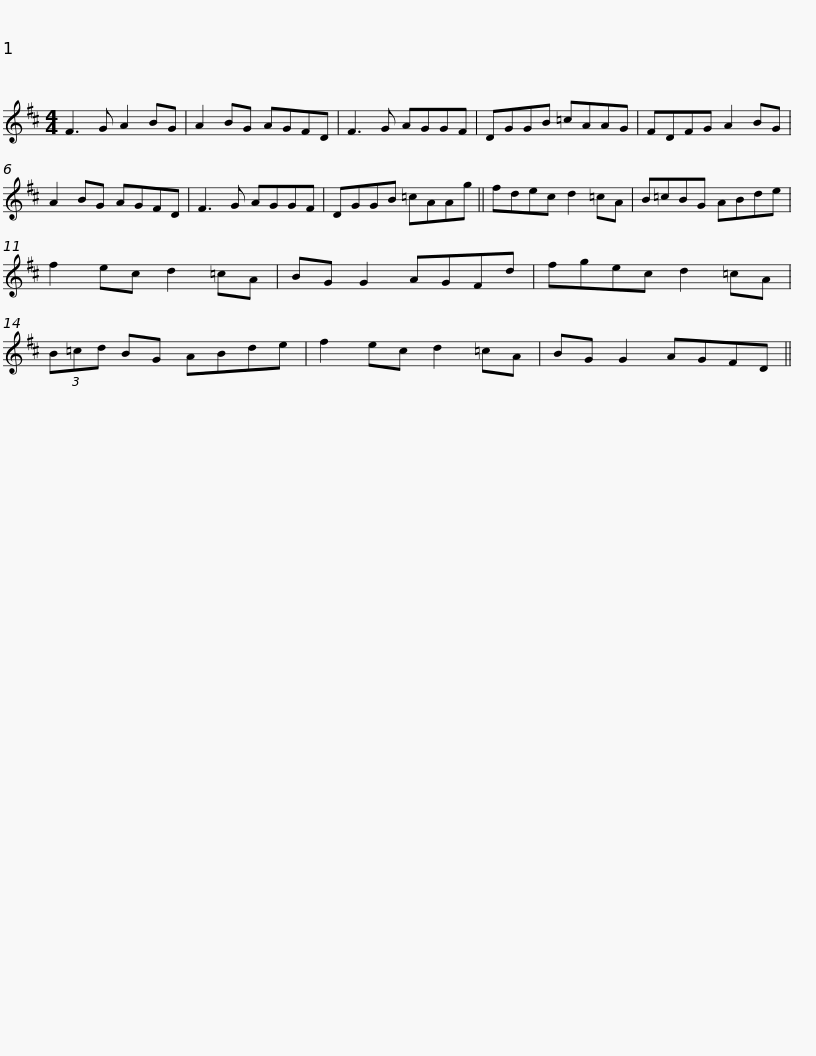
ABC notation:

X:1
L:1/8
M:4/4
I:linebreak $
K:D
V:1 treble
V:1
 F3 G A2 BG | A2 BG AGFD | F3 G AGGF | DGGB =cAAG | FDFG A2 BG | %5
 A2 BG AGFD |$ F3 G AGGF | DGGB =cAAg || fdec d2 =cA | B=cBG ABde | %10
 f2 ec d2 =cA | BG G2 AGFd |$ fgec d2 =cA | (3B=cd BG ABde | f2 ec d2 =cA | %15
 BG G2 AGFD || %16
